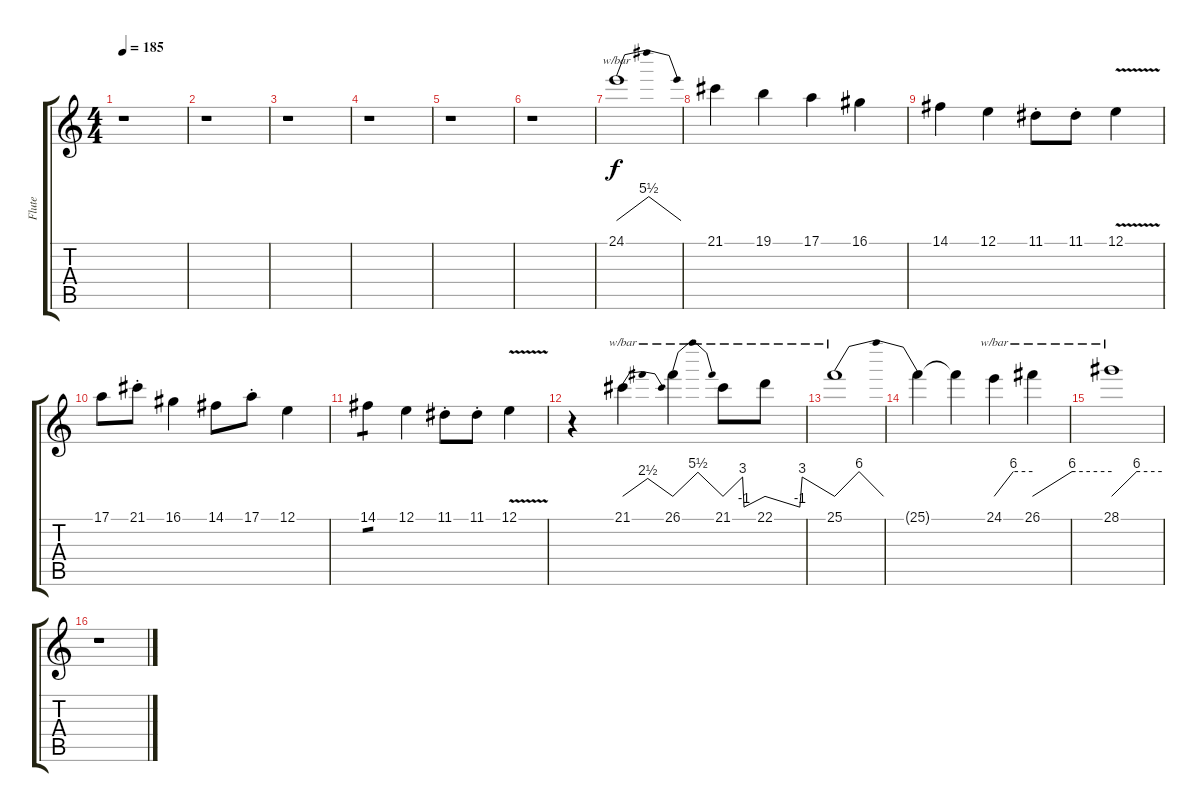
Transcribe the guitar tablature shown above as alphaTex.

\track ("Flute" "Flute") {instrument panflute}
\staff {score tabs}
\tuning (E4 B3 G3 D3 A2 E2) {hide}
\ts (4 4)
\tempo 185
\clef g2
\ks c
r.1{dy f} |
r.1 |
r.1 |
r.1 |
r.1 |
r.1 |
24.1.1{tbe (dip default 0 0 30 22 60 0) instrument whistle} |
21.1.4 19.1.4 17.1.4 16.1.4 |
14.1.4 12.1.4 11.1{st}.8 11.1{st}.8 12.1{v}.4 |
17.1.8 21.1{st}.8 16.1.4 14.1.8 17.1{st}.8 12.1.4 |
14.1.4{tp 1} 12.1.4 11.1{st}.8 11.1{st}.8 12.1{v}.4 |
r.4 21.1.4{tbe (dip default 0 0 30 10 60 0)} 26.1.4{tbe (dip default 0 0 30 22 60 0)} 21.1.8{tbe (custom default 0 0 28 12 30 -4 60 0)} 22.1.8{tbe (custom default 0 0 30 -4 32 12 60 0)} |
25.1.1{tbe (dip default 0 0 30 24 60 0)} |
25.1{t}.4 25.1{t}.4 24.1.4{tbe (custom default 0 0 30 24 60 24)} 26.1.4{tbe (custom default 0 0 30 24 60 24)} |
28.1.1{tbe (custom default 0 0 30 24 60 24)} |
r.1
